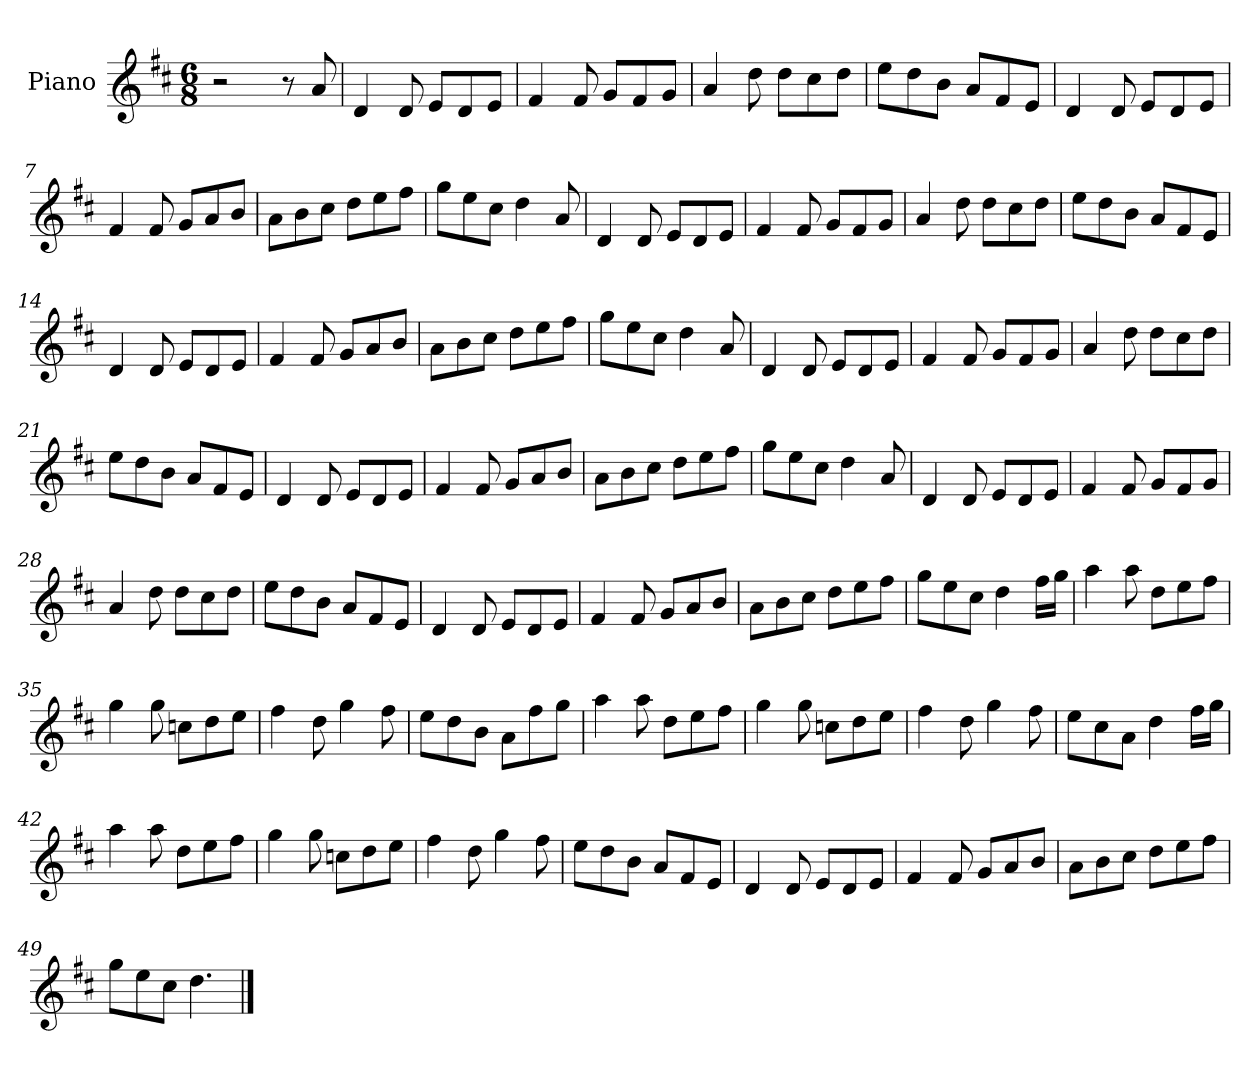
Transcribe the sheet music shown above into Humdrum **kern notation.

**kern
*part1
*staff1
*I"Piano
*I'Pno
*clefG2
*k[f#c#]
*M6/8
=1
2r
8r
8a/
=2
4d/
8d/
8e/L
8d/
8e/J
=3
4f#/
8f#/
8g/L
8f#/
8g/J
=4
4a/
8dd\
8dd\L
8cc#\
8dd\J
=5
8ee\L
8dd\
8b\J
8a/L
8f#/
8e/J
=6
4d/
8d/
8e/L
8d/
8e/J
=7
4f#/
8f#/
8g/L
8a/
8b/J
=8
8a\L
8b\
8cc#\J
8dd\L
8ee\
8ff#\J
=9
8gg\L
8ee\
8cc#\J
4dd\
8a/
=10
4d/
8d/
8e/L
8d/
8e/J
=11
4f#/
8f#/
8g/L
8f#/
8g/J
=12
4a/
8dd\
8dd\L
8cc#\
8dd\J
=13
8ee\L
8dd\
8b\J
8a/L
8f#/
8e/J
=14
4d/
8d/
8e/L
8d/
8e/J
=15
4f#/
8f#/
8g/L
8a/
8b/J
=16
8a\L
8b\
8cc#\J
8dd\L
8ee\
8ff#\J
=17
8gg\L
8ee\
8cc#\J
4dd\
8a/
=18
4d/
8d/
8e/L
8d/
8e/J
=19
4f#/
8f#/
8g/L
8f#/
8g/J
=20
4a/
8dd\
8dd\L
8cc#\
8dd\J
=21
8ee\L
8dd\
8b\J
8a/L
8f#/
8e/J
=22
4d/
8d/
8e/L
8d/
8e/J
=23
4f#/
8f#/
8g/L
8a/
8b/J
=24
8a\L
8b\
8cc#\J
8dd\L
8ee\
8ff#\J
=25
8gg\L
8ee\
8cc#\J
4dd\
8a/
=26
4d/
8d/
8e/L
8d/
8e/J
=27
4f#/
8f#/
8g/L
8f#/
8g/J
=28
4a/
8dd\
8dd\L
8cc#\
8dd\J
=29
8ee\L
8dd\
8b\J
8a/L
8f#/
8e/J
=30
4d/
8d/
8e/L
8d/
8e/J
=31
4f#/
8f#/
8g/L
8a/
8b/J
=32
8a\L
8b\
8cc#\J
8dd\L
8ee\
8ff#\J
=33
8gg\L
8ee\
8cc#\J
4dd\
16ff#\LL
16gg\JJ
=34
4aa\
8aa\
8dd\L
8ee\
8ff#\J
=35
4gg\
8gg\
8ccn\L
8dd\
8ee\J
=36
4ff#\
8dd\
4gg\
8ff#\
=37
8ee\L
8dd\
8b\J
8a\L
8ff#\
8gg\J
=38
4aa\
8aa\
8dd\L
8ee\
8ff#\J
=39
4gg\
8gg\
8ccn\L
8dd\
8ee\J
=40
4ff#\
8dd\
4gg\
8ff#\
=41
8ee\L
8cc#\
8a\J
4dd\
16ff#\LL
16gg\JJ
=42
4aa\
8aa\
8dd\L
8ee\
8ff#\J
=43
4gg\
8gg\
8ccn\L
8dd\
8ee\J
=44
4ff#\
8dd\
4gg\
8ff#\
=45
8ee\L
8dd\
8b\J
8a/L
8f#/
8e/J
=46
4d/
8d/
8e/L
8d/
8e/J
=47
4f#/
8f#/
8g/L
8a/
8b/J
=48
8a\L
8b\
8cc#\J
8dd\L
8ee\
8ff#\J
=49
8gg\L
8ee\
8cc#\J
4.dd\
==
*-
